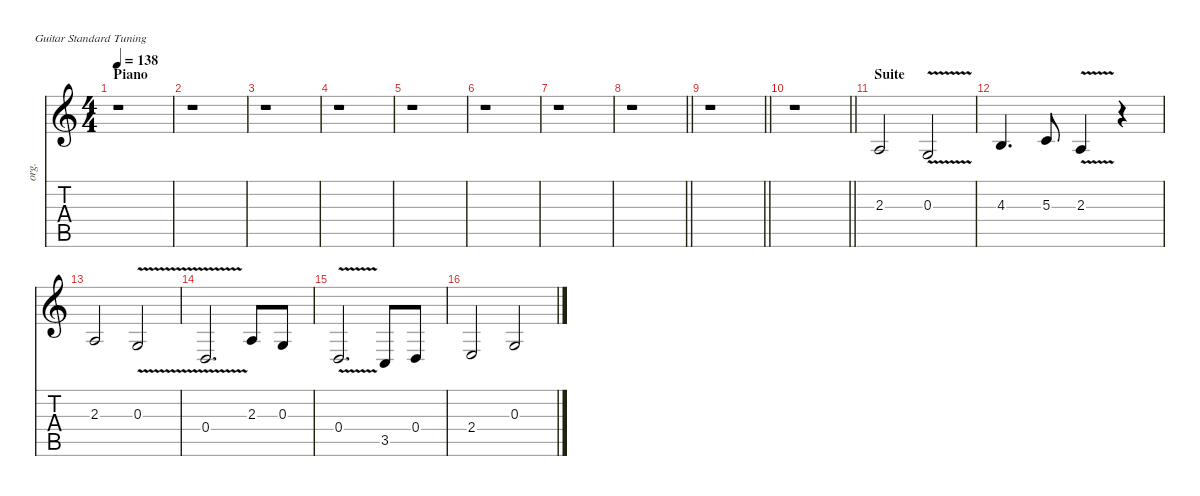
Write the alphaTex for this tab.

\defaultSystemsLayout 4
\hideDynamics
\bracketExtendMode nobrackets
\track ("Chant" "org.") {mute instrument drawbarorgan}
\staff {score tabs}
\tuning (E4 B3 G3 D3 A2 E2)
\ts (4 4)
\section ("" "Piano")
\tempo 138
\clef g2
\ks aminor
r.1{dy f} |
r.1 |
r.1 |
r.1 |
r.1 |
r.1 |
r.1 |
\barLineRight lightlight
r.1 |
\barLineRight lightlight
r.1 |
\barLineRight lightlight
r.1 |
\section ("" "Suite")
2.3.2 0.3{v}.2 |
4.3.4{d} 5.3.8 2.3{v}.4 r.4 |
2.3.2 0.3{v}.2 |
0.4{v}.2{d} 2.3.8 0.3.8 |
0.4{v}.2{d} 3.5.8 0.4.8 |
2.4.2 0.3.2
